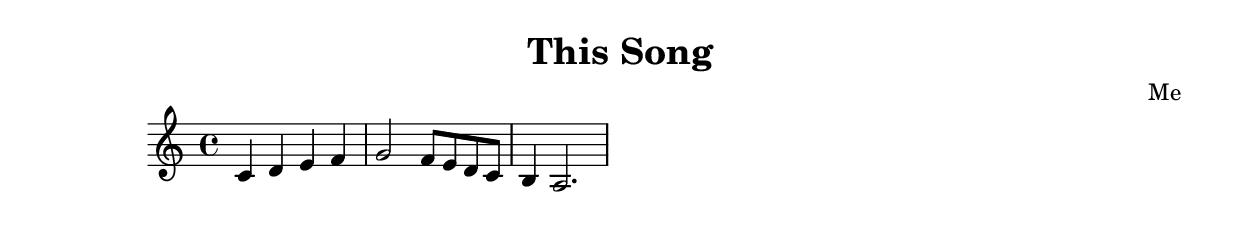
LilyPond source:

\header {
  title = "This Song"
  composer = "Me"
}

\key f \major

\numericTimeSignature
\time 4/4

\score {
  \relative c' {
    c4 d e f g2 f8 e d c b4 a2.
  }

  \layout {}
  \midi {}
}